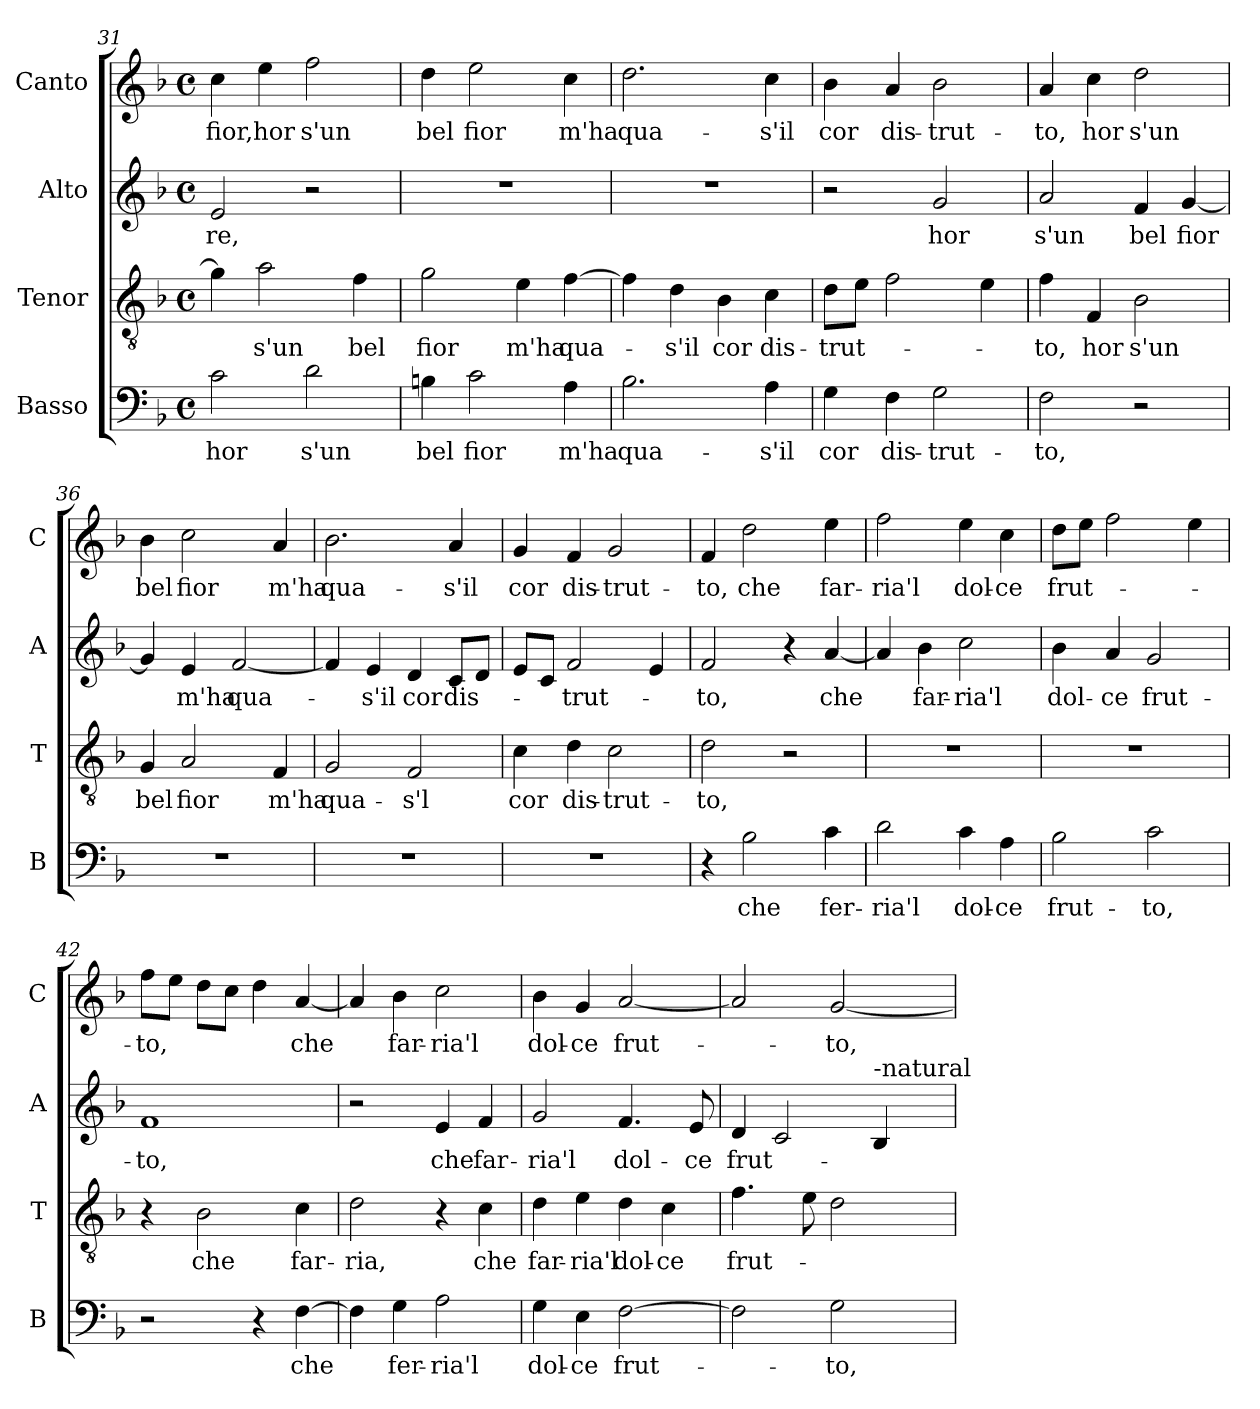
**kern	**text	**kern	**text	**kern	**text	**kern	**text
*part4	*part4	*part3	*part3	*part2	*part2	*part1	*part1
*staff4	*staff4	*staff3	*staff3	*staff2	*staff2	*staff1	*staff1
*I"Basso	*	*I"Tenor	*	*I"Alto	*	*I"Canto	*
*I'B	*	*I'T	*	*I'A	*	*I'C	*
*clefF4	*	*clefGv2	*	*clefG2	*	*clefG2	*
*k[b-]	*	*k[b-]	*	*k[b-]	*	*k[b-]	*
*F:	*	*F:	*	*F:	*	*F:	*
*M4/4	*	*M4/4	*	*M4/4	*	*M4/4	*
*met(c)	*	*met(c)	*	*met(c)	*	*met(c)	*
=31	=31	=31	=31	=31	=31	=31	=31
!	!LO:LY:b	!	!	!	!LO:LY:b	!	!LO:LY:b
2c\	hor	4g\]	.	2e/	-re,	4cc\	fior,
!	!	!	!LO:LY:b	!	!	!	!LO:LY:b
.	.	2a\	s'un	.	.	4ee\	hor
!	!LO:LY:b	!	!	!	!	!	!LO:LY:b
2d\	s'un	.	.	2r	.	2ff\	s'un
!	!	!	!LO:LY:b	!	!	!	!
.	.	4f\	bel	.	.	.	.
=32	=32	=32	=32	=32	=32	=32	=32
!	!LO:LY:b	!	!LO:LY:b	!	!	!	!LO:LY:b
4Bn\	bel	2g\	fior	1r	.	4dd\	bel
!	!LO:LY:b	!	!	!	!	!	!LO:LY:b
2c\	fior	.	.	.	.	2ee\	fior
!	!	!	!LO:LY:b	!	!	!	!
.	.	4e\	m'ha	.	.	.	.
!	!LO:LY:b	!	!LO:LY:b	!	!	!	!LO:LY:b
4A\	m'ha	[4f\	qua-	.	.	4cc\	m'ha
=33	=33	=33	=33	=33	=33	=33	=33
!	!LO:LY:b	!	!	!	!	!	!LO:LY:b
2.B-\	qua-	4f\]	.	1r	.	2.dd\	qua-
!	!	!	!LO:LY:b	!	!	!	!
.	.	4d\	-s'il	.	.	.	.
!	!	!	!LO:LY:b	!	!	!	!
.	.	4B-\	cor	.	.	.	.
!	!LO:LY:b	!	!LO:LY:b	!	!	!	!LO:LY:b
4A\	-s'il	4c\	dis-	.	.	4cc\	-s'il
=34	=34	=34	=34	=34	=34	=34	=34
!	!LO:LY:b	!	!LO:LY:b	!	!	!	!LO:LY:b
4G\	cor	8d\L	-trut-	2r	.	4b-\	cor
.	.	8e\J	.	.	.	.	.
!	!LO:LY:b	!	!	!	!	!	!LO:LY:b
4F\	dis-	2f\	.	.	.	4a/	dis-
!	!LO:LY:b	!	!	!	!LO:LY:b	!	!LO:LY:b
2G\	-trut-	.	.	2g/	hor	2b-\	-trut-
.	.	4e\	.	.	.	.	.
!!LO:LB:g=z
=35	=35	=35	=35	=35	=35	=35	=35
!	!LO:LY:b	!	!LO:LY:b	!	!LO:LY:b	!	!LO:LY:b
2F\	-to,	4f\	-to,	2a/	s'un	4a/	-to,
!	!	!	!LO:LY:b	!	!	!	!LO:LY:b
.	.	4F/	hor	.	.	4cc\	hor
!	!	!	!LO:LY:b	!	!LO:LY:b	!	!LO:LY:b
2r	.	2B-\	s'un	4f/	bel	2dd\	s'un
!	!	!	!	!	!LO:LY:b	!	!
.	.	.	.	[4g/	fior	.	.
=36	=36	=36	=36	=36	=36	=36	=36
!	!	!	!LO:LY:b	!	!	!	!LO:LY:b
1r	.	4G/	bel	4g/]	.	4b-\	bel
!	!	!	!LO:LY:b	!	!LO:LY:b	!	!LO:LY:b
.	.	2A/	fior	4e/	m'ha	2cc\	fior
!	!	!	!	!	!LO:LY:b	!	!
.	.	.	.	[2f/	qua-	.	.
!	!	!	!LO:LY:b	!	!	!	!LO:LY:b
.	.	4F/	m'ha	.	.	4a/	m'ha
=37	=37	=37	=37	=37	=37	=37	=37
!	!	!	!LO:LY:b	!	!	!	!LO:LY:b
1r	.	2G/	qua-	4f/]	.	2.b-\	qua-
!	!	!	!	!	!LO:LY:b	!	!
.	.	.	.	4e/	-s'il	.	.
!	!	!	!LO:LY:b	!	!LO:LY:b	!	!
.	.	2F/	-s'l	4d/	cor	.	.
!	!	!	!	!	!LO:LY:b	!	!LO:LY:b
.	.	.	.	8c/L	dis-	4a/	-s'il
.	.	.	.	8d/J	.	.	.
=38	=38	=38	=38	=38	=38	=38	=38
!	!	!	!LO:LY:b	!	!	!	!LO:LY:b
1r	.	4c\	cor	8e/L	.	4g/	cor
.	.	.	.	8c/J	.	.	.
!	!	!	!LO:LY:b	!	!LO:LY:b	!	!LO:LY:b
.	.	4d\	dis-	2f/	-trut-	4f/	dis-
!	!	!	!LO:LY:b	!	!	!	!LO:LY:b
.	.	2c\	-trut-	.	.	2g/	-trut-
.	.	.	.	4e/	.	.	.
=39	=39	=39	=39	=39	=39	=39	=39
!	!	!	!LO:LY:b	!	!LO:LY:b	!	!LO:LY:b
4r	.	2d\	-to,	2f/	-to,	4f/	-to,
!	!LO:LY:b	!	!	!	!	!	!LO:LY:b
2B-\	che	.	.	.	.	2dd\	che
.	.	2r	.	4r	.	.	.
!	!LO:LY:b	!	!	!	!LO:LY:b	!	!LO:LY:b
4c\	fer-	.	.	[4a/	che	4ee\	far-
=40	=40	=40	=40	=40	=40	=40	=40
!	!LO:LY:b	!	!	!	!	!	!LO:LY:b
2d\	-ria'l	1r	.	4a/]	.	2ff\	-ria'l
!	!	!	!	!	!LO:LY:b	!	!
.	.	.	.	4b-\	far-	.	.
!	!LO:LY:b	!	!	!	!LO:LY:b	!	!LO:LY:b
4c\	dol-	.	.	2cc\	-ria'l	4ee\	dol-
!	!LO:LY:b	!	!	!	!	!	!LO:LY:b
4A\	-ce	.	.	.	.	4cc\	-ce
!!LO:PB:g=z
=41	=41	=41	=41	=41	=41	=41	=41
!	!LO:LY:b	!	!	!	!LO:LY:b	!	!LO:LY:b
2B-\	frut-	1r	.	4b-\	dol-	8dd\L	frut-
.	.	.	.	.	.	8ee\J	.
!	!	!	!	!	!LO:LY:b	!	!
.	.	.	.	4a/	-ce	2ff\	.
!	!LO:LY:b	!	!	!	!LO:LY:b	!	!
2c\	-to,	.	.	2g/	frut-	.	.
.	.	.	.	.	.	4ee\	.
=42	=42	=42	=42	=42	=42	=42	=42
!	!	!	!	!	!LO:LY:b	!	!LO:LY:b
2r	.	4r	.	1f	-to,	8ff\L	-to,
.	.	.	.	.	.	8ee\J	.
!	!	!	!LO:LY:b	!	!	!	!
.	.	2B-\	che	.	.	8dd\L	.
.	.	.	.	.	.	8cc\J	.
4r	.	.	.	.	.	4dd\	.
!	!LO:LY:b	!	!LO:LY:b	!	!	!	!LO:LY:b
[4F\	che	4c\	far-	.	.	[4a/	che
=43	=43	=43	=43	=43	=43	=43	=43
!	!	!	!LO:LY:b	!	!	!	!
4F\]	.	2d\	-ria,	2r	.	4a/]	.
!	!LO:LY:b	!	!	!	!	!	!LO:LY:b
4G\	fer-	.	.	.	.	4b-\	far-
!	!LO:LY:b	!	!	!	!LO:LY:b	!	!LO:LY:b
2A\	-ria'l	4r	.	4e/	che	2cc\	-ria'l
!	!	!	!LO:LY:b	!	!LO:LY:b	!	!
.	.	4c\	che	4f/	far-	.	.
=44	=44	=44	=44	=44	=44	=44	=44
!	!LO:LY:b	!	!LO:LY:b	!	!LO:LY:b	!	!LO:LY:b
4G\	dol-	4d\	far-	2g/	-ria'l	4b-\	dol-
!	!LO:LY:b	!	!LO:LY:b	!	!	!	!LO:LY:b
4E\	-ce	4e\	-ria'l	.	.	4g/	-ce
!	!LO:LY:b	!	!LO:LY:b	!	!LO:LY:b	!	!LO:LY:b
[2F\	frut-	4d\	dol-	4.f/	dol-	[2a/	frut-
!	!	!	!LO:LY:b	!	!	!	!
.	.	4c\	-ce	.	.	.	.
!	!	!	!	!	!LO:LY:b	!	!
.	.	.	.	8e/	-ce	.	.
=45	=45	=45	=45	=45	=45	=45	=45
!	!	!	!LO:LY:b	!	!LO:LY:b	!	!
2F\]	.	4.f\	frut-	4d/	frut-	2a/]	.
.	.	.	.	2c/	.	.	.
.	.	8e\	.	.	.	.	.
!	!LO:LY:b	!	!	!	!	!	!LO:LY:b
2G\	-to,	2d\	.	.	.	[2g/	-to,
!	!	!	!	!LO:TX:a:t=-natural	!	!	!
.	.	.	.	4B-/	.	.	.
=	=	=	=	=	=	=	=
*-	*-	*-	*-	*-	*-	*-	*-
